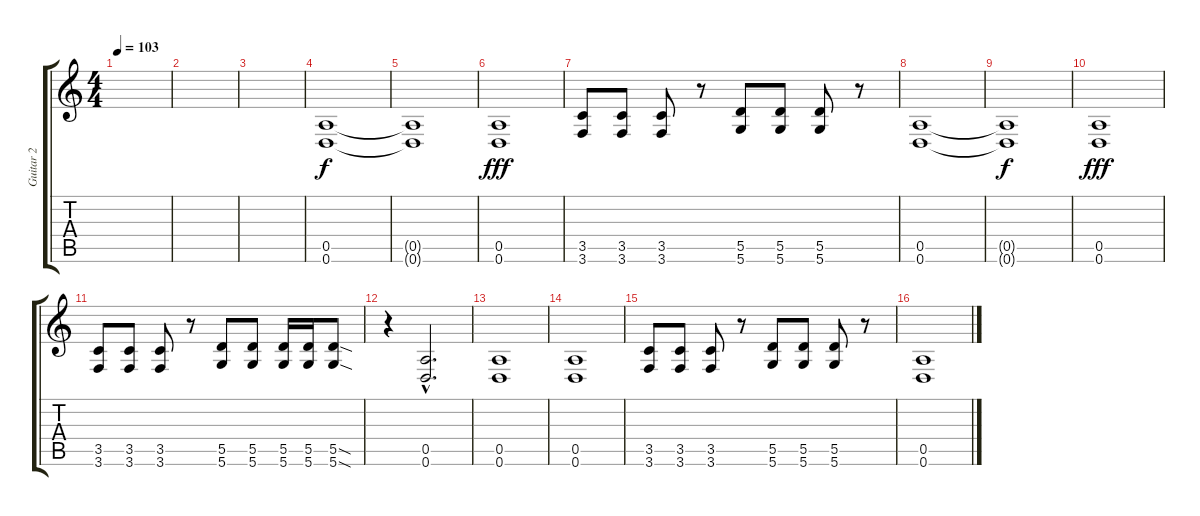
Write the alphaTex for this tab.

\track ("Guitar 2" "Guitar 2") {instrument overdrivenguitar}
\staff {score tabs}
\tuning (E4 B3 G3 D3 A2 D2) {hide}
\ts (4 4)
\tempo 103
\clef g2
\ks c
|
|
|
(0.5 0.6).1 |
(0.5{t} 0.6{t}).1{dy f} |
(0.5 0.6).1{dy fff} |
(3.5 3.6).8 (3.5 3.6).8 (3.5 3.6).8 r.8 (5.5 5.6).8 (5.5 5.6).8 (5.5 5.6).8 r.8 |
(0.5 0.6).1 |
(0.5{t} 0.6{t}).1{dy f} |
(0.5 0.6).1{dy fff} |
(3.5 3.6).8 (3.5 3.6).8 (3.5 3.6).8 r.8 (5.5 5.6).8 (5.5 5.6).8 (5.5 5.6).16 (5.5 5.6).16 (5.5{sod} 5.6{sod}).8 |
r.4 (0.5{hac} 0.6{hac}).2{d} |
(0.5 0.6).1 |
(0.5 0.6).1 |
(3.5 3.6).8 (3.5 3.6).8 (3.5 3.6).8 r.8 (5.5 5.6).8 (5.5 5.6).8 (5.5 5.6).8 r.8 |
(0.5 0.6).1
